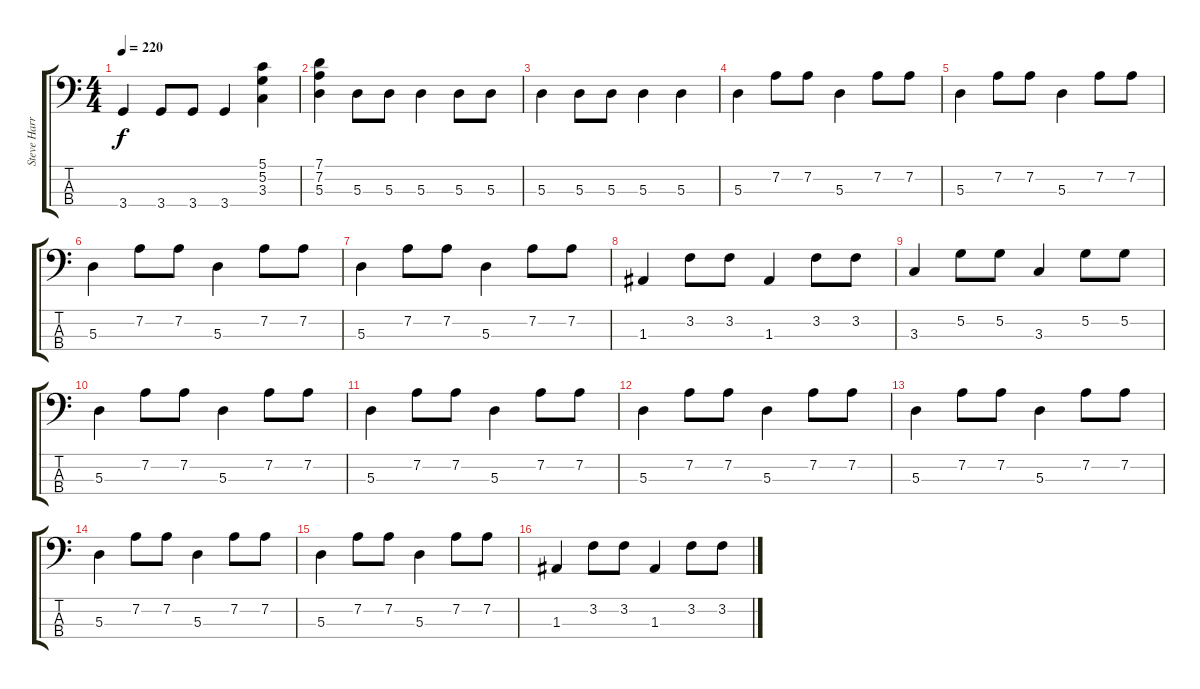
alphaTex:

\track ("Steve Harris" "Steve Harr") {instrument slapbass2}
\staff {score tabs}
\tuning (G2 D2 A1 E1) {hide}
\ts (4 4)
\tempo 220
\clef f4
\ks c
3.4.4{dy f} 3.4.8 3.4.8 3.4.4 (5.1 5.2 3.3).4 |
(7.1 7.2 5.3).4 5.3.8 5.3.8 5.3.4 5.3.8 5.3.8 |
5.3.4 5.3.8 5.3.8 5.3.4 5.3.4 |
5.3.4 7.2.8 7.2.8 5.3.4 7.2.8 7.2.8 |
5.3.4 7.2.8 7.2.8 5.3.4 7.2.8 7.2.8 |
5.3.4 7.2.8 7.2.8 5.3.4 7.2.8 7.2.8 |
5.3.4 7.2.8 7.2.8 5.3.4 7.2.8 7.2.8 |
1.3.4 3.2.8 3.2.8 1.3.4 3.2.8 3.2.8 |
3.3.4 5.2.8 5.2.8 3.3.4 5.2.8 5.2.8 |
5.3.4 7.2.8 7.2.8 5.3.4 7.2.8 7.2.8 |
5.3.4 7.2.8 7.2.8 5.3.4 7.2.8 7.2.8 |
5.3.4 7.2.8 7.2.8 5.3.4 7.2.8 7.2.8 |
5.3.4 7.2.8 7.2.8 5.3.4 7.2.8 7.2.8 |
5.3.4 7.2.8 7.2.8 5.3.4 7.2.8 7.2.8 |
5.3.4 7.2.8 7.2.8 5.3.4 7.2.8 7.2.8 |
1.3.4 3.2.8 3.2.8 1.3.4 3.2.8 3.2.8
